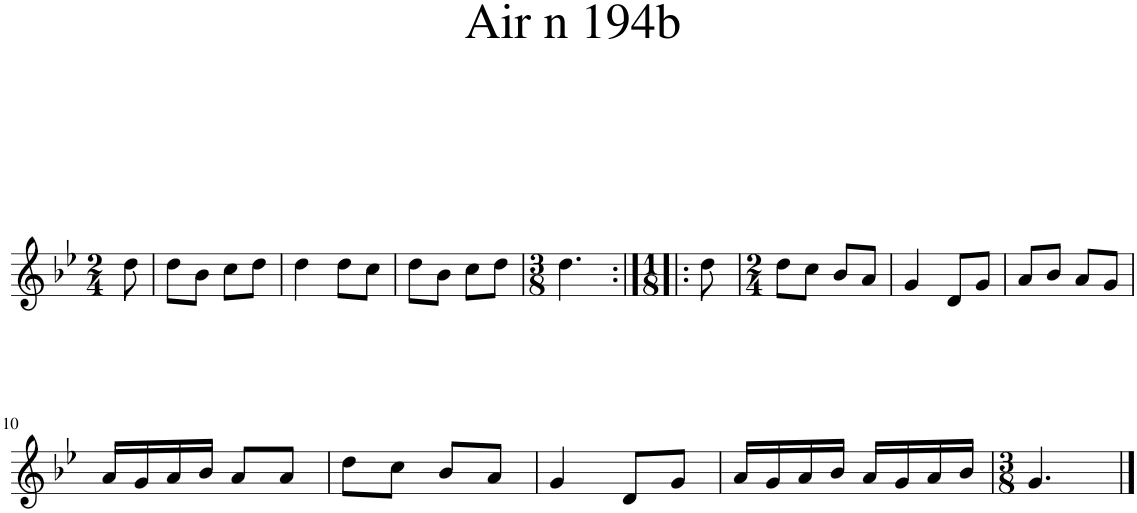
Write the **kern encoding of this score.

**kern
*part1
*staff1
*I"Piano
*I'Pno.
*clefG2
*k[b-e-]
*M2/4
=1
8dd\
=2
8dd\L
8b-\J
8cc\L
8dd\J
=3
4dd\
8dd\L
8cc\J
=4
8dd\L
8b-\J
8cc\L
8dd\J
=5
*M3/8
4.dd\
=6:|!|:
*M1/8
8dd\
=7
*M2/4
8dd\L
8cc\J
8b-/L
8a/J
=8
4g/
8d/L
8g/J
=9
8a/L
8b-/J
8a/L
8g/J
!!LO:LB:g=z
=10
16a/LL
16g/
16a/
16b-/JJ
8a/L
8a/J
=11
8dd\L
8cc\J
8b-/L
8a/J
=12
4g/
8d/L
8g/J
=13
16a/LL
16g/
16a/
16b-/JJ
16a/LL
16g/
16a/
16b-/JJ
=14
*M3/8
4.g/
==
*-
